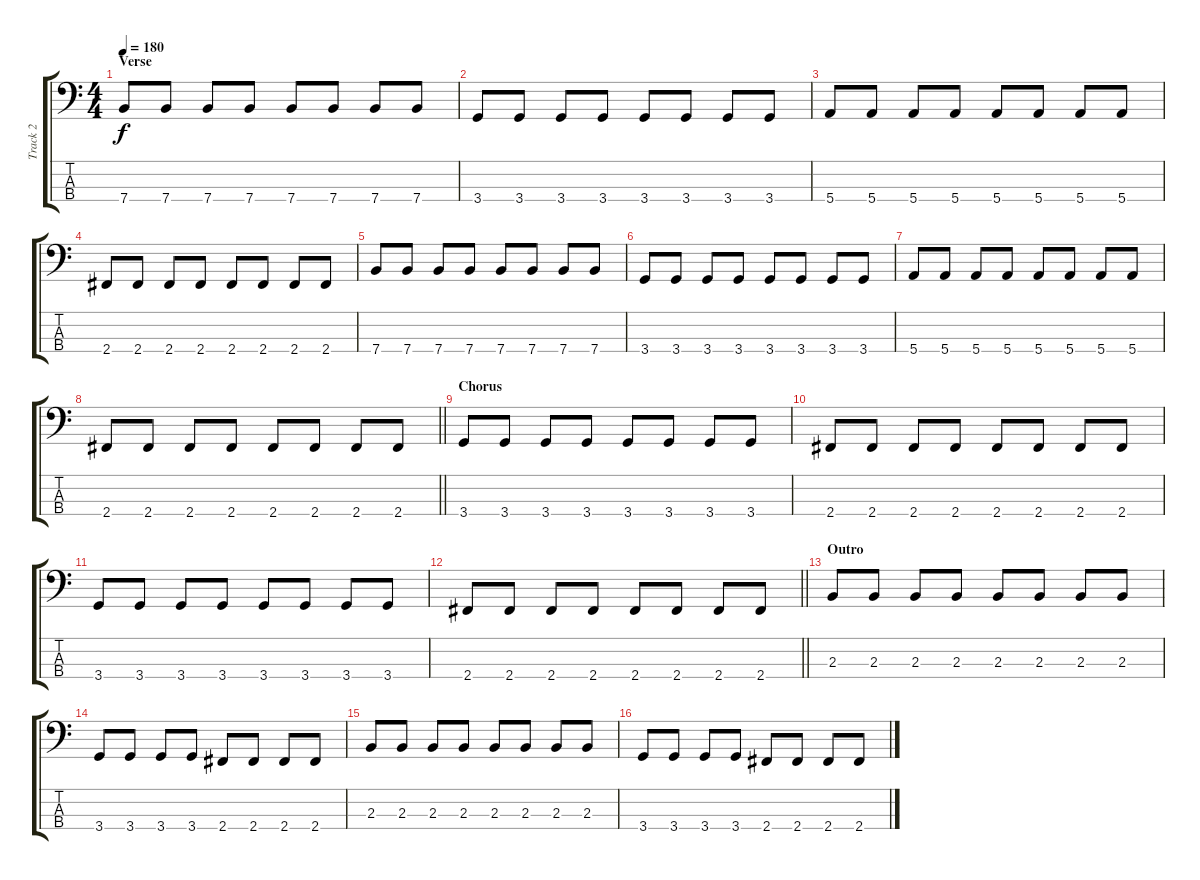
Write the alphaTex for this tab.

\track ("Track 2" "Track 2") {instrument electricbassfinger}
\staff {score tabs}
\tuning (G2 D2 A1 E1) {hide}
\ts (4 4)
\section ("" "Verse")
\tempo 180
\clef f4
\ks c
7.4.8{dy f} 7.4.8 7.4.8 7.4.8 7.4.8 7.4.8 7.4.8 7.4.8 |
3.4.8 3.4.8 3.4.8 3.4.8 3.4.8 3.4.8 3.4.8 3.4.8 |
5.4.8 5.4.8 5.4.8 5.4.8 5.4.8 5.4.8 5.4.8 5.4.8 |
2.4.8 2.4.8 2.4.8 2.4.8 2.4.8 2.4.8 2.4.8 2.4.8 |
7.4.8 7.4.8 7.4.8 7.4.8 7.4.8 7.4.8 7.4.8 7.4.8 |
3.4.8 3.4.8 3.4.8 3.4.8 3.4.8 3.4.8 3.4.8 3.4.8 |
5.4.8 5.4.8 5.4.8 5.4.8 5.4.8 5.4.8 5.4.8 5.4.8 |
\barLineRight lightlight
2.4.8 2.4.8 2.4.8 2.4.8 2.4.8 2.4.8 2.4.8 2.4.8 |
\section ("" "Chorus")
3.4.8 3.4.8 3.4.8 3.4.8 3.4.8 3.4.8 3.4.8 3.4.8 |
2.4.8 2.4.8 2.4.8 2.4.8 2.4.8 2.4.8 2.4.8 2.4.8 |
3.4.8 3.4.8 3.4.8 3.4.8 3.4.8 3.4.8 3.4.8 3.4.8 |
\barLineRight lightlight
2.4.8 2.4.8 2.4.8 2.4.8 2.4.8 2.4.8 2.4.8 2.4.8 |
\section ("" "Outro")
2.3.8 2.3.8 2.3.8 2.3.8 2.3.8 2.3.8 2.3.8 2.3.8 |
3.4.8 3.4.8 3.4.8 3.4.8 2.4.8 2.4.8 2.4.8 2.4.8 |
2.3.8 2.3.8 2.3.8 2.3.8 2.3.8 2.3.8 2.3.8 2.3.8 |
3.4.8 3.4.8 3.4.8 3.4.8 2.4.8 2.4.8 2.4.8 2.4.8
